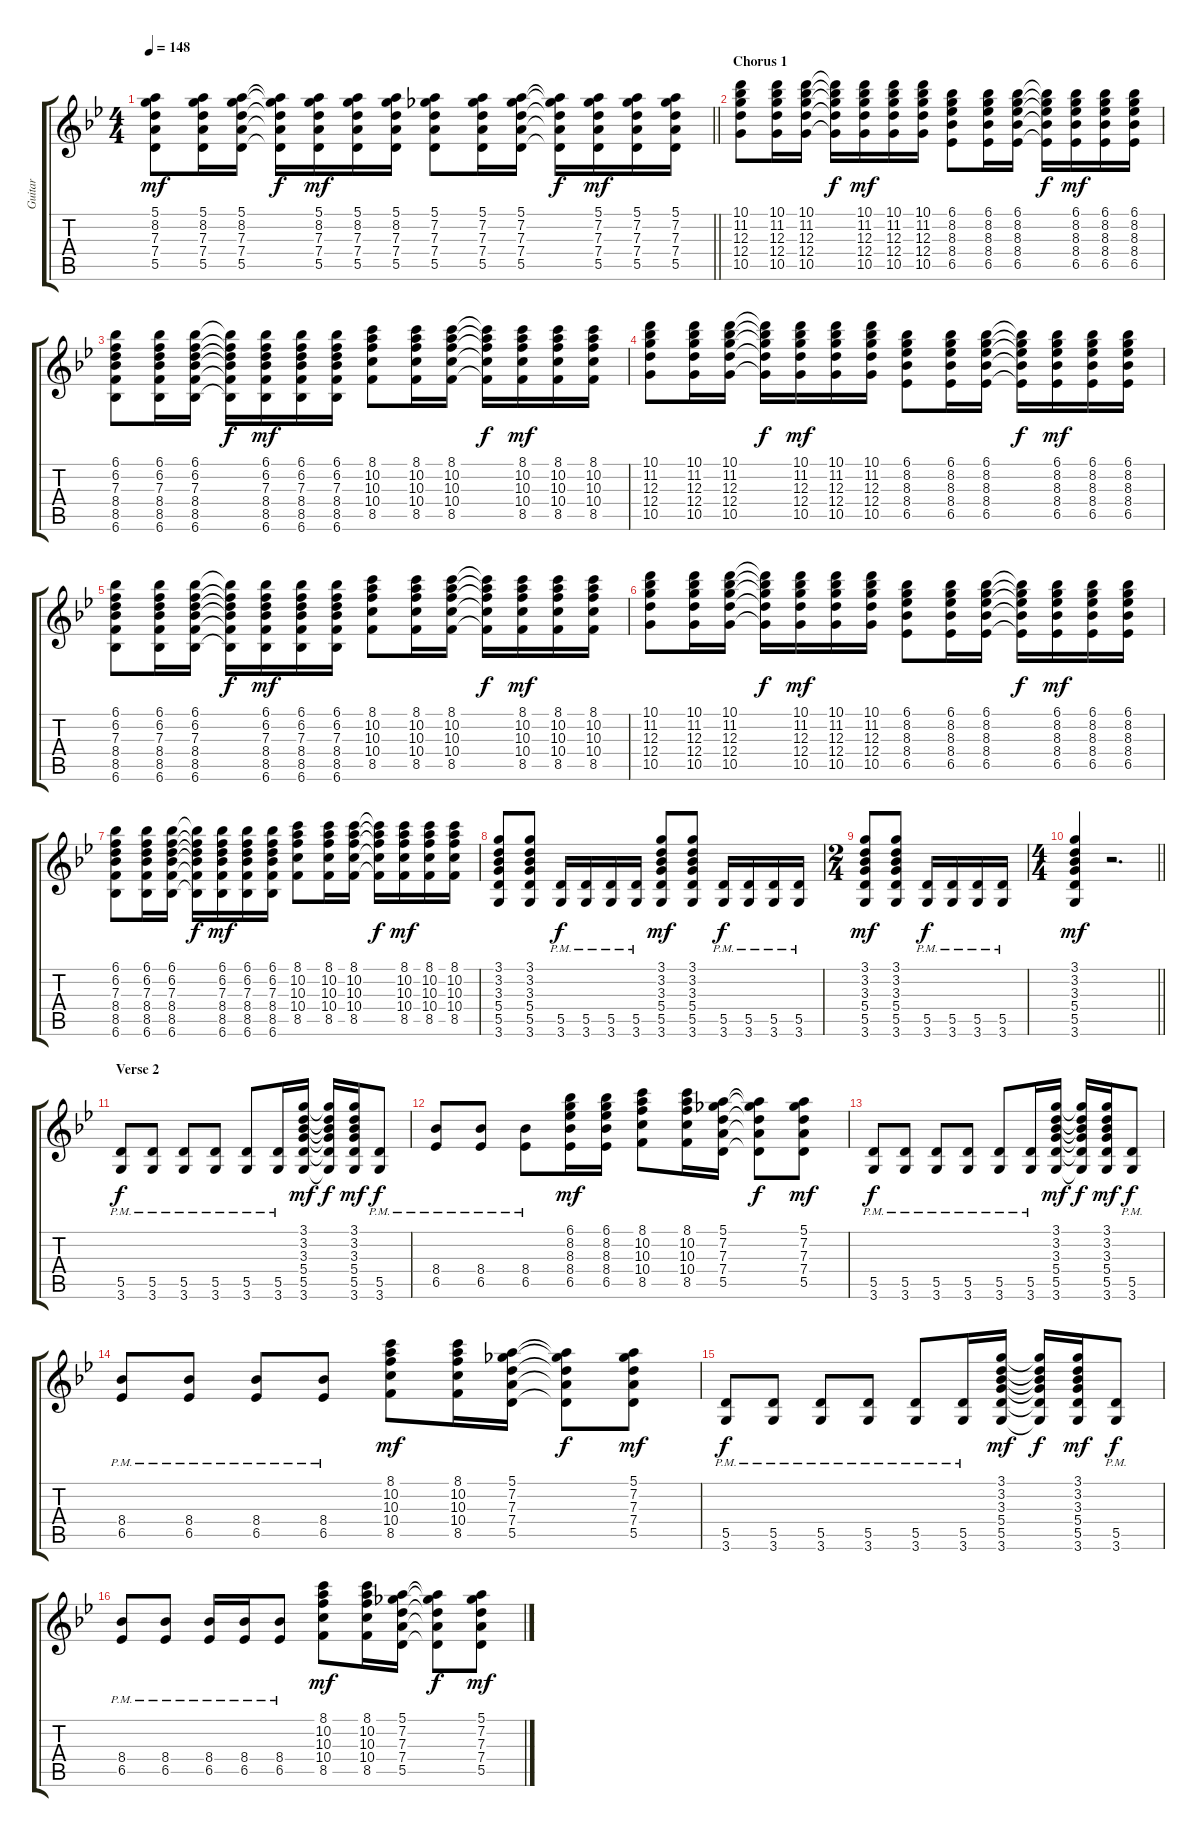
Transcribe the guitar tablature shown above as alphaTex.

\track ("Guitar" "Guitar") {instrument distortionguitar}
\staff {score tabs}
\tuning (E4 B3 G3 D3 A2 E2) {hide}
\ts (4 4)
\tempo 148
\clef g2
\barLineRight lightlight
\ks gminor
(5.1 8.2 7.3 7.4 5.5).8{dy mf} (5.1 8.2 7.3 7.4 5.5).16 (5.1 8.2 7.3 7.4 5.5).16 (5.1{t} 8.2{t} 7.3{t} 7.4{t} 5.5{t}).16{dy f} (5.1 8.2 7.3 7.4 5.5).16{dy mf} (5.1 8.2 7.3 7.4 5.5).16 (5.1 8.2 7.3 7.4 5.5).16 (5.1 7.2 7.3 7.4 5.5).8 (5.1 7.2 7.3 7.4 5.5).16 (5.1 7.2 7.3 7.4 5.5).16 (5.1{t} 7.2{t} 7.3{t} 7.4{t} 5.5{t}).16{dy f} (5.1 7.2 7.3 7.4 5.5).16{dy mf} (5.1 7.2 7.3 7.4 5.5).16 (5.1 7.2 7.3 7.4 5.5).16 |
\section ("" "Chorus 1")
(10.1 11.2 12.3 12.4 10.5).8 (10.1 11.2 12.3 12.4 10.5).16 (10.1 11.2 12.3 12.4 10.5).16 (10.1{t} 11.2{t} 12.3{t} 12.4{t} 10.5{t}).16{dy f} (10.1 11.2 12.3 12.4 10.5).16{dy mf} (10.1 11.2 12.3 12.4 10.5).16 (10.1 11.2 12.3 12.4 10.5).16 (6.1 8.2 8.3 8.4 6.5).8 (6.1 8.2 8.3 8.4 6.5).16 (6.1 8.2 8.3 8.4 6.5).16 (6.1{t} 8.2{t} 8.3{t} 8.4{t} 6.5{t}).16{dy f} (6.1 8.2 8.3 8.4 6.5).16{dy mf} (6.1 8.2 8.3 8.4 6.5).16 (6.1 8.2 8.3 8.4 6.5).16 |
(6.1 6.2 7.3 8.4 8.5 6.6).8 (6.1 6.2 7.3 8.4 8.5 6.6).16 (6.1 6.2 7.3 8.4 8.5 6.6).16 (6.1{t} 6.2{t} 7.3{t} 8.4{t} 8.5{t} 6.6{t}).16{dy f} (6.1 6.2 7.3 8.4 8.5 6.6).16{dy mf} (6.1 6.2 7.3 8.4 8.5 6.6).16 (6.1 6.2 7.3 8.4 8.5 6.6).16 (8.1 10.2 10.3 10.4 8.5).8 (8.1 10.2 10.3 10.4 8.5).16 (8.1 10.2 10.3 10.4 8.5).16 (8.1{t} 10.2{t} 10.3{t} 10.4{t} 8.5{t}).16{dy f} (8.1 10.2 10.3 10.4 8.5).16{dy mf} (8.1 10.2 10.3 10.4 8.5).16 (8.1 10.2 10.3 10.4 8.5).16 |
(10.1 11.2 12.3 12.4 10.5).8 (10.1 11.2 12.3 12.4 10.5).16 (10.1 11.2 12.3 12.4 10.5).16 (10.1{t} 11.2{t} 12.3{t} 12.4{t} 10.5{t}).16{dy f} (10.1 11.2 12.3 12.4 10.5).16{dy mf} (10.1 11.2 12.3 12.4 10.5).16 (10.1 11.2 12.3 12.4 10.5).16 (6.1 8.2 8.3 8.4 6.5).8 (6.1 8.2 8.3 8.4 6.5).16 (6.1 8.2 8.3 8.4 6.5).16 (6.1{t} 8.2{t} 8.3{t} 8.4{t} 6.5{t}).16{dy f} (6.1 8.2 8.3 8.4 6.5).16{dy mf} (6.1 8.2 8.3 8.4 6.5).16 (6.1 8.2 8.3 8.4 6.5).16 |
(6.1 6.2 7.3 8.4 8.5 6.6).8 (6.1 6.2 7.3 8.4 8.5 6.6).16 (6.1 6.2 7.3 8.4 8.5 6.6).16 (6.1{t} 6.2{t} 7.3{t} 8.4{t} 8.5{t} 6.6{t}).16{dy f} (6.1 6.2 7.3 8.4 8.5 6.6).16{dy mf} (6.1 6.2 7.3 8.4 8.5 6.6).16 (6.1 6.2 7.3 8.4 8.5 6.6).16 (8.1 10.2 10.3 10.4 8.5).8 (8.1 10.2 10.3 10.4 8.5).16 (8.1 10.2 10.3 10.4 8.5).16 (8.1{t} 10.2{t} 10.3{t} 10.4{t} 8.5{t}).16{dy f} (8.1 10.2 10.3 10.4 8.5).16{dy mf} (8.1 10.2 10.3 10.4 8.5).16 (8.1 10.2 10.3 10.4 8.5).16 |
(10.1 11.2 12.3 12.4 10.5).8 (10.1 11.2 12.3 12.4 10.5).16 (10.1 11.2 12.3 12.4 10.5).16 (10.1{t} 11.2{t} 12.3{t} 12.4{t} 10.5{t}).16{dy f} (10.1 11.2 12.3 12.4 10.5).16{dy mf} (10.1 11.2 12.3 12.4 10.5).16 (10.1 11.2 12.3 12.4 10.5).16 (6.1 8.2 8.3 8.4 6.5).8 (6.1 8.2 8.3 8.4 6.5).16 (6.1 8.2 8.3 8.4 6.5).16 (6.1{t} 8.2{t} 8.3{t} 8.4{t} 6.5{t}).16{dy f} (6.1 8.2 8.3 8.4 6.5).16{dy mf} (6.1 8.2 8.3 8.4 6.5).16 (6.1 8.2 8.3 8.4 6.5).16 |
(6.1 6.2 7.3 8.4 8.5 6.6).8 (6.1 6.2 7.3 8.4 8.5 6.6).16 (6.1 6.2 7.3 8.4 8.5 6.6).16 (6.1{t} 6.2{t} 7.3{t} 8.4{t} 8.5{t} 6.6{t}).16{dy f} (6.1 6.2 7.3 8.4 8.5 6.6).16{dy mf} (6.1 6.2 7.3 8.4 8.5 6.6).16 (6.1 6.2 7.3 8.4 8.5 6.6).16 (8.1 10.2 10.3 10.4 8.5).8 (8.1 10.2 10.3 10.4 8.5).16 (8.1 10.2 10.3 10.4 8.5).16 (8.1{t} 10.2{t} 10.3{t} 10.4{t} 8.5{t}).16{dy f} (8.1 10.2 10.3 10.4 8.5).16{dy mf} (8.1 10.2 10.3 10.4 8.5).16 (8.1 10.2 10.3 10.4 8.5).16 |
(3.1 3.2 3.3 5.4 5.5 3.6).8 (3.1 3.2 3.3 5.4 5.5 3.6).8 (5.5{pm} 3.6{pm}).16{dy f} (5.5{pm} 3.6{pm}).16 (5.5{pm} 3.6{pm}).16 (5.5{pm} 3.6{pm}).16 (3.1 3.2 3.3 5.4 5.5 3.6).8{dy mf} (3.1 3.2 3.3 5.4 5.5 3.6).8 (5.5{pm} 3.6{pm}).16{dy f} (5.5{pm} 3.6{pm}).16 (5.5{pm} 3.6{pm}).16 (5.5{pm} 3.6{pm}).16 |
\ts (2 4)
(3.1 3.2 3.3 5.4 5.5 3.6).8{dy mf} (3.1 3.2 3.3 5.4 5.5 3.6).8 (5.5{pm} 3.6{pm}).16{dy f} (5.5{pm} 3.6{pm}).16 (5.5{pm} 3.6{pm}).16 (5.5{pm} 3.6{pm}).16 |
\ts (4 4)
\barLineRight lightlight
(3.1 3.2 3.3 5.4 5.5 3.6).4{dy mf} r.2{d} |
\section ("" "Verse 2")
(5.5{pm} 3.6{pm}).8{dy f} (5.5{pm} 3.6{pm}).8 (5.5{pm} 3.6{pm}).8 (5.5{pm} 3.6{pm}).8 (5.5{pm} 3.6{pm}).8 (5.5{pm} 3.6{pm}).16 (3.1 3.2 3.3 5.4 5.5 3.6).16{dy mf} (3.1{t} 3.2{t} 3.3{t} 5.4{t} 5.5{t} 3.6{t}).16{dy f} (3.1 3.2 3.3 5.4 5.5 3.6).16{dy mf} (5.5{pm} 3.6{pm}).8{dy f} |
(8.4{pm} 6.5{pm}).8 (8.4{pm} 6.5{pm}).8 (8.4{pm} 6.5{pm}).8 (6.1 8.2 8.3 8.4 6.5).16{dy mf} (6.1 8.2 8.3 8.4 6.5).16 (8.1 10.2 10.3 10.4 8.5).8 (8.1 10.2 10.3 10.4 8.5).16 (5.1 7.2 7.3 7.4 5.5).16 (5.1{t} 7.2{t} 7.3{t} 7.4{t} 5.5{t}).8{dy f} (5.1 7.2 7.3 7.4 5.5).8{dy mf} |
(5.5{pm} 3.6{pm}).8{dy f} (5.5{pm} 3.6{pm}).8 (5.5{pm} 3.6{pm}).8 (5.5{pm} 3.6{pm}).8 (5.5{pm} 3.6{pm}).8 (5.5{pm} 3.6{pm}).16 (3.1 3.2 3.3 5.4 5.5 3.6).16{dy mf} (3.1{t} 3.2{t} 3.3{t} 5.4{t} 5.5{t} 3.6{t}).16{dy f} (3.1 3.2 3.3 5.4 5.5 3.6).16{dy mf} (5.5{pm} 3.6{pm}).8{dy f} |
(8.4{pm} 6.5{pm}).8 (8.4{pm} 6.5{pm}).8 (8.4{pm} 6.5{pm}).8 (8.4{pm} 6.5{pm}).8 (8.1 10.2 10.3 10.4 8.5).8{dy mf} (8.1 10.2 10.3 10.4 8.5).16 (5.1 7.2 7.3 7.4 5.5).16 (5.1{t} 7.2{t} 7.3{t} 7.4{t} 5.5{t}).8{dy f} (5.1 7.2 7.3 7.4 5.5).8{dy mf} |
(5.5{pm} 3.6{pm}).8{dy f} (5.5{pm} 3.6{pm}).8 (5.5{pm} 3.6{pm}).8 (5.5{pm} 3.6{pm}).8 (5.5{pm} 3.6{pm}).8 (5.5{pm} 3.6{pm}).16 (3.1 3.2 3.3 5.4 5.5 3.6).16{dy mf} (3.1{t} 3.2{t} 3.3{t} 5.4{t} 5.5{t} 3.6{t}).16{dy f} (3.1 3.2 3.3 5.4 5.5 3.6).16{dy mf} (5.5{pm} 3.6{pm}).8{dy f} |
(8.4{pm} 6.5{pm}).8 (8.4{pm} 6.5{pm}).8 (8.4{pm} 6.5{pm}).16 (8.4{pm} 6.5{pm}).16 (8.4{pm} 6.5{pm}).8 (8.1 10.2 10.3 10.4 8.5).8{dy mf} (8.1 10.2 10.3 10.4 8.5).16 (5.1 7.2 7.3 7.4 5.5).16 (5.1{t} 7.2{t} 7.3{t} 7.4{t} 5.5{t}).8{dy f} (5.1 7.2 7.3 7.4 5.5).8{dy mf}
